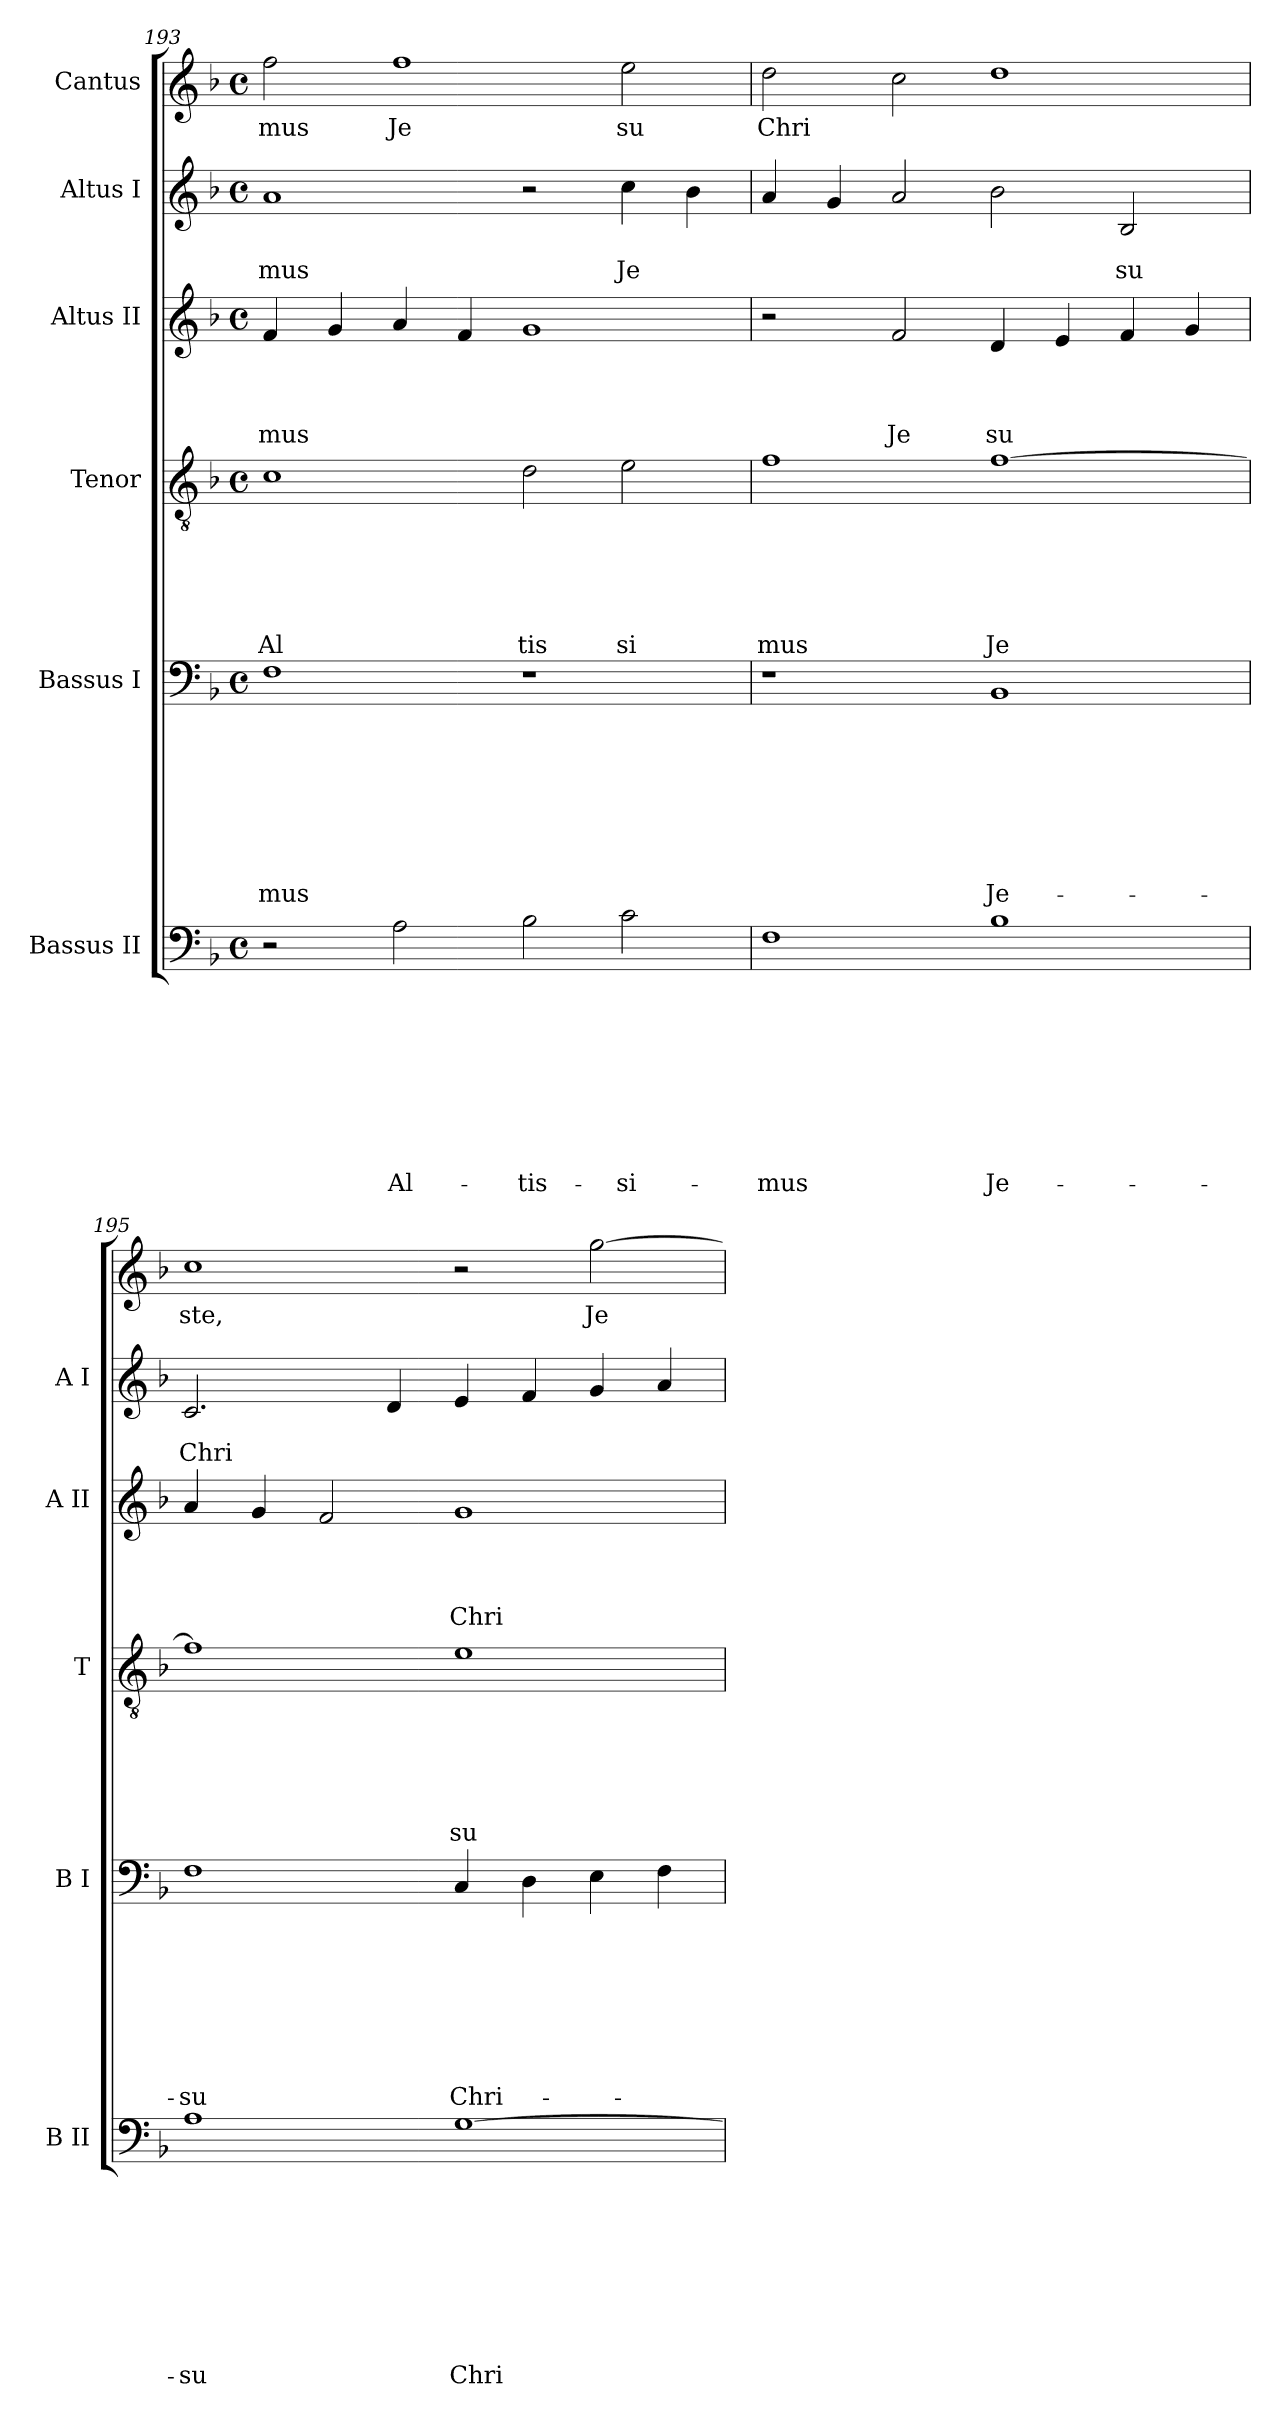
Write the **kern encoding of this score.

**kern	**text	**text	**text	**text	**text	**text	**text	**text	**text	**kern	**text	**text	**text	**text	**text	**text	**text	**text	**kern	**text	**text	**text	**text	**text	**text	**kern	**text	**text	**text	**text	**kern	**text	**text	**kern	**text
*part6	*part6	*part6	*part6	*part6	*part6	*part6	*part6	*part6	*part6	*part5	*part5	*part5	*part5	*part5	*part5	*part5	*part5	*part5	*part4	*part4	*part4	*part4	*part4	*part4	*part4	*part3	*part3	*part3	*part3	*part3	*part2	*part2	*part2	*part1	*part1
*staff6	*staff6	*staff6	*staff6	*staff6	*staff6	*staff6	*staff6	*staff6	*staff6	*staff5	*staff5	*staff5	*staff5	*staff5	*staff5	*staff5	*staff5	*staff5	*staff4	*staff4	*staff4	*staff4	*staff4	*staff4	*staff4	*staff3	*staff3	*staff3	*staff3	*staff3	*staff2	*staff2	*staff2	*staff1	*staff1
*I"Bassus II	*	*	*	*	*	*	*	*	*	*I"Bassus I	*	*	*	*	*	*	*	*	*I"Tenor	*	*	*	*	*	*	*I"Altus II	*	*	*	*	*I"Altus I	*	*	*I"Cantus	*
*I'B II	*	*	*	*	*	*	*	*	*	*I'B I	*	*	*	*	*	*	*	*	*I'T	*	*	*	*	*	*	*I'A II	*	*	*	*	*I'A I	*	*	*	*
*clefF4	*	*	*	*	*	*	*	*	*	*clefF4	*	*	*	*	*	*	*	*	*clefGv2	*	*	*	*	*	*	*clefG2	*	*	*	*	*clefG2	*	*	*clefG2	*
*k[b-]	*	*	*	*	*	*	*	*	*	*k[b-]	*	*	*	*	*	*	*	*	*k[b-]	*	*	*	*	*	*	*k[b-]	*	*	*	*	*k[b-]	*	*	*k[b-]	*
*F:	*	*	*	*	*	*	*	*	*	*F:	*	*	*	*	*	*	*	*	*F:	*	*	*	*	*	*	*F:	*	*	*	*	*F:	*	*	*F:	*
*M4/4	*	*	*	*	*	*	*	*	*	*M4/4	*	*	*	*	*	*	*	*	*M4/4	*	*	*	*	*	*	*M4/4	*	*	*	*	*M4/4	*	*	*M4/4	*
*met(c)	*	*	*	*	*	*	*	*	*	*met(c)	*	*	*	*	*	*	*	*	*met(c)	*	*	*	*	*	*	*met(c)	*	*	*	*	*met(c)	*	*	*met(c)	*
=193	=193	=193	=193	=193	=193	=193	=193	=193	=193	=193	=193	=193	=193	=193	=193	=193	=193	=193	=193	=193	=193	=193	=193	=193	=193	=193	=193	=193	=193	=193	=193	=193	=193	=193	=193
!	!	!	!	!	!	!	!	!	!	!	!	!	!	!	!	!	!	!LO:LY:b	!	!	!	!	!	!	!LO:LY:b	!	!	!	!	!LO:LY:b	!	!	!LO:LY:b	!	!LO:LY:b
2r	.	.	.	.	.	.	.	.	.	1F	.	.	.	.	.	.	.	-mus	1c	.	.	.	.	.	Al	4f/	.	.	.	mus	1a	.	mus	2ff\	mus
.	.	.	.	.	.	.	.	.	.	.	.	.	.	.	.	.	.	.	.	.	.	.	.	.	.	4g/	.	.	.	.	.	.	.	.	.
!	!	!	!	!	!	!	!	!	!LO:LY:b	!	!	!	!	!	!	!	!	!	!	!	!	!	!	!	!	!	!	!	!	!	!	!	!	!	!LO:LY:b
2A\	.	.	.	.	.	.	.	.	Al-	.	.	.	.	.	.	.	.	.	.	.	.	.	.	.	.	4a/	.	.	.	.	.	.	.	1ff	Je
.	.	.	.	.	.	.	.	.	.	.	.	.	.	.	.	.	.	.	.	.	.	.	.	.	.	4f/	.	.	.	.	.	.	.	.	.
!	!	!	!	!	!	!	!	!	!LO:LY:b	!	!	!	!	!	!	!	!	!	!	!	!	!	!	!	!LO:LY:b	!	!	!	!	!	!	!	!	!	!
2B-\	.	.	.	.	.	.	.	.	-tis-	1r	.	.	.	.	.	.	.	.	2d\	.	.	.	.	.	tis	1g	.	.	.	.	2r	.	.	.	.
!	!	!	!	!	!	!	!	!	!LO:LY:b	!	!	!	!	!	!	!	!	!	!	!	!	!	!	!	!LO:LY:b	!	!	!	!	!	!	!	!LO:LY:b	!	!LO:LY:b
2c\	.	.	.	.	.	.	.	.	-si-	.	.	.	.	.	.	.	.	.	2e\	.	.	.	.	.	si	.	.	.	.	.	4cc\	.	Je	2ee\	su
.	.	.	.	.	.	.	.	.	.	.	.	.	.	.	.	.	.	.	.	.	.	.	.	.	.	.	.	.	.	.	4b-\	.	.	.	.
=194	=194	=194	=194	=194	=194	=194	=194	=194	=194	=194	=194	=194	=194	=194	=194	=194	=194	=194	=194	=194	=194	=194	=194	=194	=194	=194	=194	=194	=194	=194	=194	=194	=194	=194	=194
!	!	!	!	!	!	!	!	!	!LO:LY:b	!	!	!	!	!	!	!	!	!	!	!	!	!	!	!	!LO:LY:b	!	!	!	!	!	!	!	!	!	!LO:LY:b
1F	.	.	.	.	.	.	.	.	-mus	1r	.	.	.	.	.	.	.	.	1f	.	.	.	.	.	mus	2r	.	.	.	.	4a/	.	.	2dd\	Chri
.	.	.	.	.	.	.	.	.	.	.	.	.	.	.	.	.	.	.	.	.	.	.	.	.	.	.	.	.	.	.	4g/	.	.	.	.
!	!	!	!	!	!	!	!	!	!	!	!	!	!	!	!	!	!	!	!	!	!	!	!	!	!	!	!	!	!	!LO:LY:b	!	!	!	!	!
.	.	.	.	.	.	.	.	.	.	.	.	.	.	.	.	.	.	.	.	.	.	.	.	.	.	2f/	.	.	.	Je	2a/	.	.	2cc\	.
!	!	!	!	!	!	!	!	!	!LO:LY:b	!	!	!	!	!	!	!	!	!LO:LY:b	!	!	!	!	!	!	!LO:LY:b	!	!	!	!	!LO:LY:b	!	!	!	!	!
1B-	.	.	.	.	.	.	.	.	Je-	1BB-	.	.	.	.	.	.	.	Je-	[>1f	.	.	.	.	.	Je	4d/	.	.	.	su	2b-\	.	.	1dd	.
.	.	.	.	.	.	.	.	.	.	.	.	.	.	.	.	.	.	.	.	.	.	.	.	.	.	4e/	.	.	.	.	.	.	.	.	.
!	!	!	!	!	!	!	!	!	!	!	!	!	!	!	!	!	!	!	!	!	!	!	!	!	!	!	!	!	!	!	!	!	!LO:LY:b	!	!
.	.	.	.	.	.	.	.	.	.	.	.	.	.	.	.	.	.	.	.	.	.	.	.	.	.	4f/	.	.	.	.	2B-/	.	su	.	.
.	.	.	.	.	.	.	.	.	.	.	.	.	.	.	.	.	.	.	.	.	.	.	.	.	.	4g/	.	.	.	.	.	.	.	.	.
=195	=195	=195	=195	=195	=195	=195	=195	=195	=195	=195	=195	=195	=195	=195	=195	=195	=195	=195	=195	=195	=195	=195	=195	=195	=195	=195	=195	=195	=195	=195	=195	=195	=195	=195	=195
!	!	!	!	!	!	!	!	!	!LO:LY:b	!	!	!	!	!	!	!	!	!LO:LY:b	!	!	!	!	!	!	!	!	!	!	!	!	!	!	!LO:LY:b	!	!LO:LY:b
1A	.	.	.	.	.	.	.	.	-su	1F	.	.	.	.	.	.	.	-su	1f]	.	.	.	.	.	.	4a/	.	.	.	.	2.c/	.	Chri	1cc	ste,
.	.	.	.	.	.	.	.	.	.	.	.	.	.	.	.	.	.	.	.	.	.	.	.	.	.	4g/	.	.	.	.	.	.	.	.	.
.	.	.	.	.	.	.	.	.	.	.	.	.	.	.	.	.	.	.	.	.	.	.	.	.	.	2f/	.	.	.	.	.	.	.	.	.
.	.	.	.	.	.	.	.	.	.	.	.	.	.	.	.	.	.	.	.	.	.	.	.	.	.	.	.	.	.	.	4d/	.	.	.	.
!	!	!	!	!	!	!	!	!	!LO:LY:b	!	!	!	!	!	!	!	!	!LO:LY:b	!	!	!	!	!	!	!LO:LY:b	!	!	!	!	!LO:LY:b	!	!	!	!	!
[>1G	.	.	.	.	.	.	.	.	Chri-	4C/	.	.	.	.	.	.	.	Chri-	1e	.	.	.	.	.	su	1g	.	.	.	Chri	4e/	.	.	2r	.
.	.	.	.	.	.	.	.	.	.	4D\	.	.	.	.	.	.	.	.	.	.	.	.	.	.	.	.	.	.	.	.	4f/	.	.	.	.
!	!	!	!	!	!	!	!	!	!	!	!	!	!	!	!	!	!	!	!	!	!	!	!	!	!	!	!	!	!	!	!	!	!	!	!LO:LY:b
.	.	.	.	.	.	.	.	.	.	4E\	.	.	.	.	.	.	.	.	.	.	.	.	.	.	.	.	.	.	.	.	4g/	.	.	[>2gg\	Je
.	.	.	.	.	.	.	.	.	.	4F\	.	.	.	.	.	.	.	.	.	.	.	.	.	.	.	.	.	.	.	.	4a/	.	.	.	.
=	=	=	=	=	=	=	=	=	=	=	=	=	=	=	=	=	=	=	=	=	=	=	=	=	=	=	=	=	=	=	=	=	=	=	=
*-	*-	*-	*-	*-	*-	*-	*-	*-	*-	*-	*-	*-	*-	*-	*-	*-	*-	*-	*-	*-	*-	*-	*-	*-	*-	*-	*-	*-	*-	*-	*-	*-	*-	*-	*-
